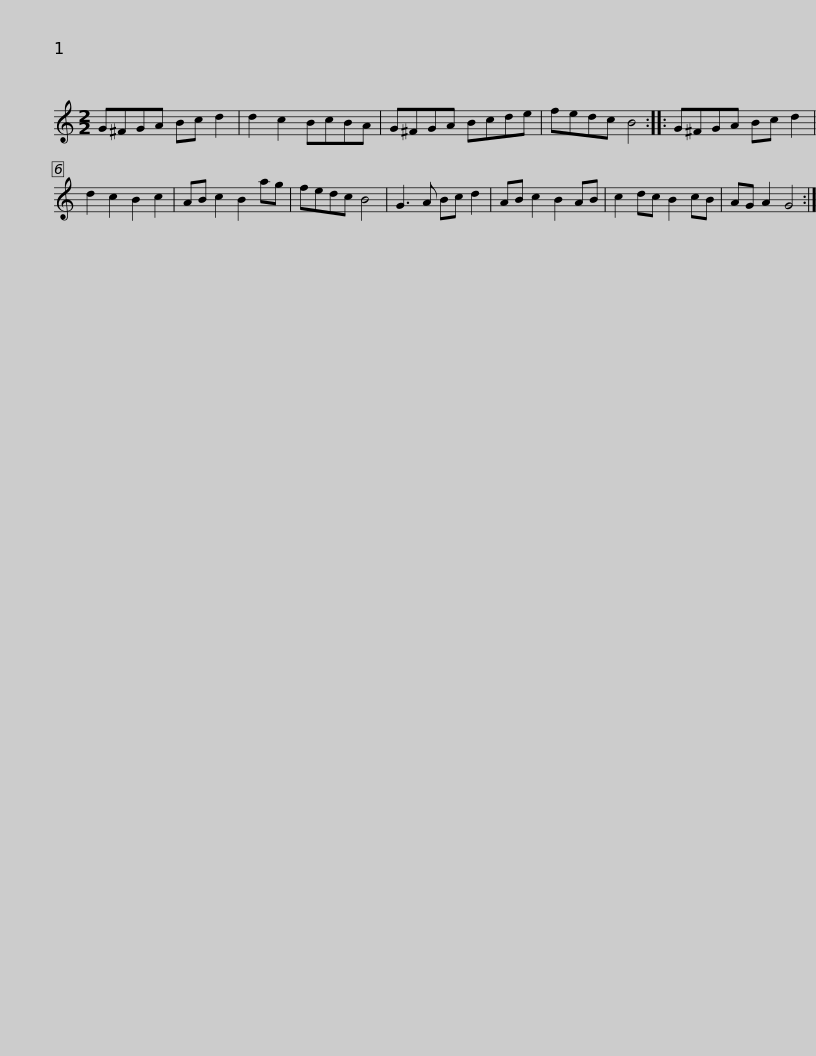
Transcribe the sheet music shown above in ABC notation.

X:1
L:1/8
M:2/2
I:linebreak $
K:C
V:1 treble
V:1
 G^FGA Bc d2 | d2 c2 BcBA | G^FGA Bcde | fedc B4 :: G^FGA Bc d2 | %5
 d2 c2 B2 c2 |$ AB c2 B2 ag | fedc B4 | G3 A Bc d2 | AB c2 B2 AB | %10
 c2 dc B2 cB | AG A2 G4 :| %12
